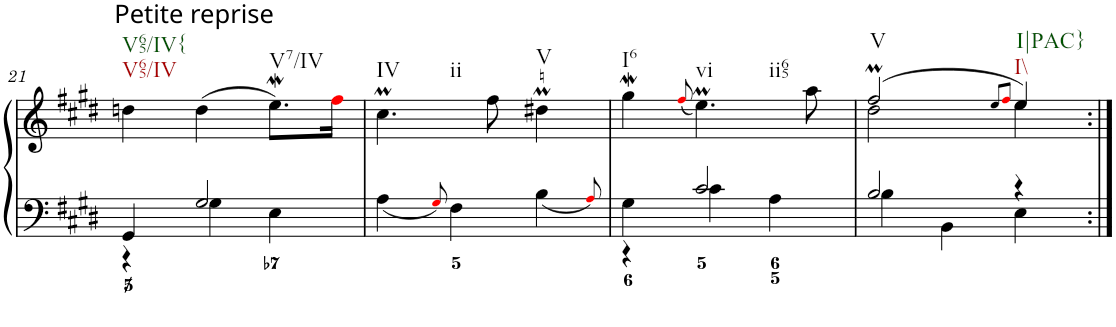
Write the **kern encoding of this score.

**kern	**kern
*part1	*part1
*staff2	*staff1
*I"Clavecin	*
!!LO:PB:g=z
*clefF4	*clefG2
*k[f#c#g#d#]	*k[f#c#g#d#]
*E:	*E:
*M3/4	*M3/4
=21	=21
*^	*
!	!	!LO:TX:a:t=Petite reprise
!	!	!LO:TX:b:t=V65/IV
!	!	!LO:TX:b:t=V65/IV{
4GG#/	4r	4ddn\
2G#/	4G#\	(>4dd\
!	!	!LO:TX:b:t=V7/IV
.	4E\	8.eew\L)
.	.	16ff#i\Jk
*v	*v	*
=22	=22
!	!LO:TX:b:t=IV
!	!LO:TX:b:t=ii
4A\	4.cc#M\
8qG#i/	.
4F#\	.
.	8ff#\
!	!LO:TX:b:t=V
4B\	4dd#Xm\
8qAi/	.
=23	=23
*^	*
!	!	!LO:TX:b:t=I6
4G#\	4r	4gg#W\
.	.	(<8qff#i/
!	!	!LO:TX:b:t=vi
!	!	!LO:TX:b:t=ii65
2c#/	4c#\	4.eeM\)
.	4A\	.
.	.	8aa\
=24	=24	=24
*	*	*^
!	!	!LO:TX:b:t=V	!
2B/	4B\	(>2ff#M/	2dd#\
.	4BB\	.	.
.	.	8qee/L	.
.	.	8qff#i/J	.
!	!	!LO:TX:b:t=I\\	!
!	!	!LO:TX:b:t=I|PAC}	!
4r	4E\	4ee/)	4ee\
*v	*v	*	*
*	*v	*v
=:|!	=:|!
*-	*-
